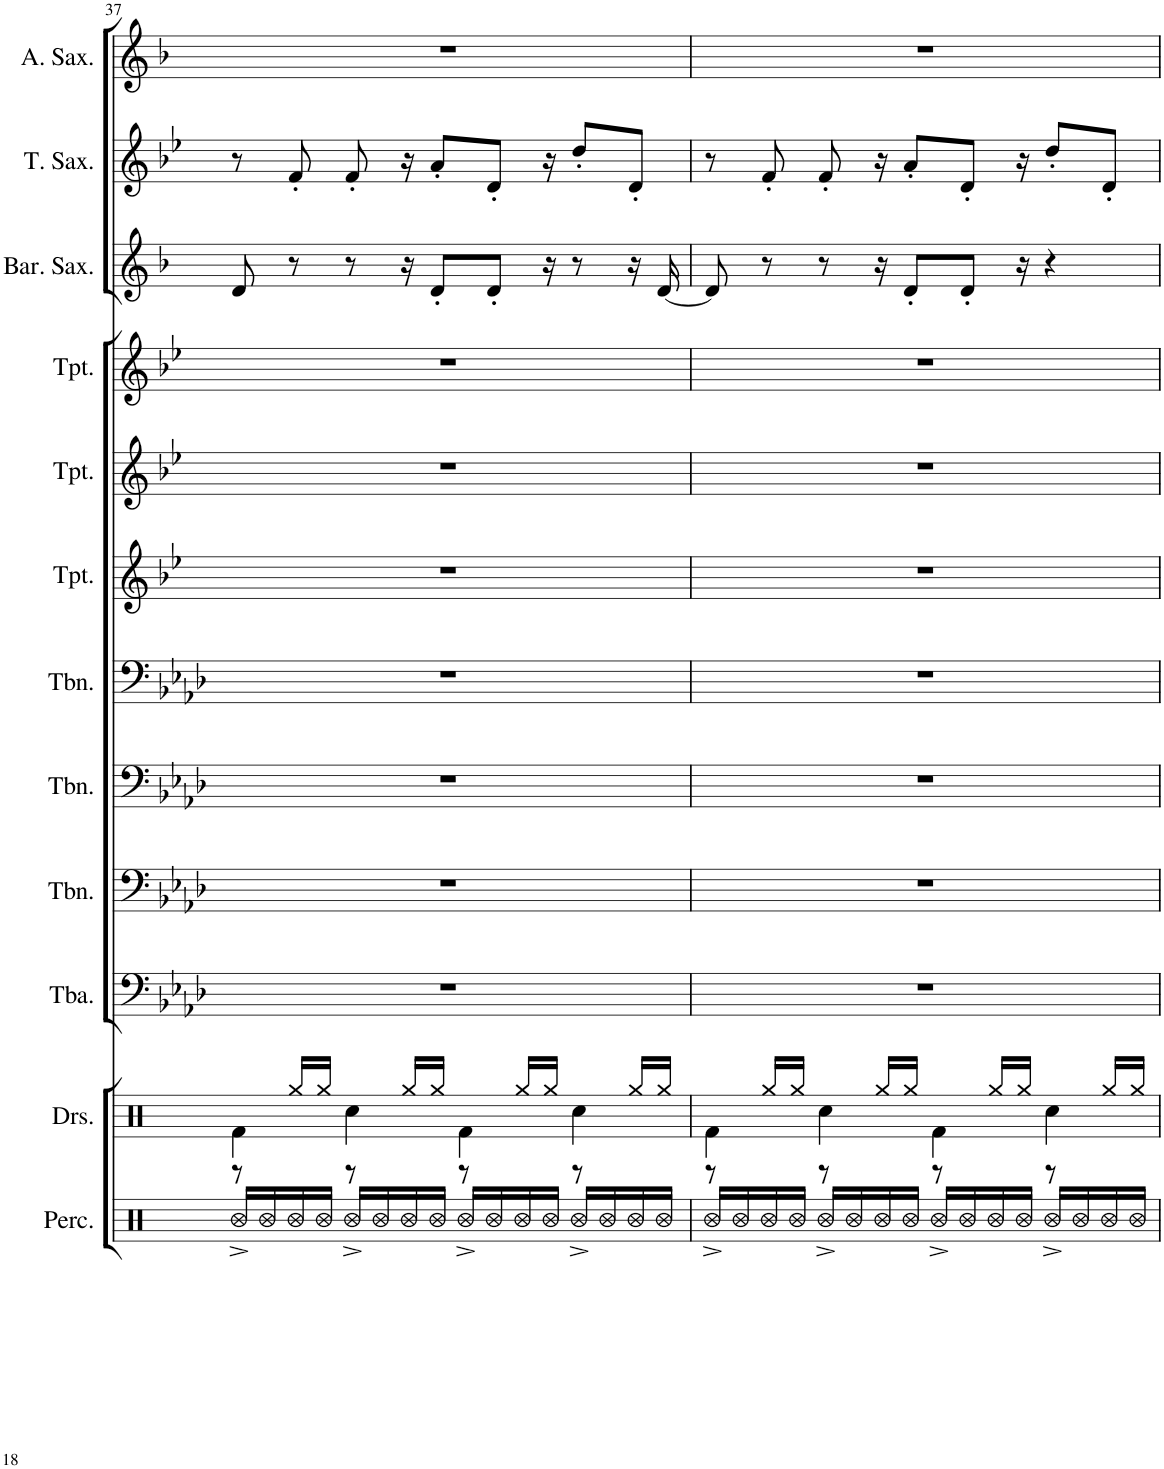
**kern	**kern	**kern	**kern	**kern	**kern	**kern	**kern	**kern	**kern	**kern	**kern
*part12	*part11	*part10	*part9	*part8	*part7	*part6	*part5	*part4	*part3	*part2	*part1
*staff12	*staff11	*staff10	*staff9	*staff8	*staff7	*staff6	*staff5	*staff4	*staff3	*staff2	*staff1
*I"Percussion	*I"Drumset	*I"Tuba	*I"Trombone	*I"Trombone	*I"Trombone	*I"Trumpet	*I"Trumpet	*I"Trumpet	*I"Baritone Saxophone	*I"Tenor Saxophone	*I"Alto Saxophone
*I'Perc.	*I'Drs.	*I'Tba.	*I'Tbn.	*I'Tbn.	*I'Tbn.	*I'Tpt.	*I'Tpt.	*I'Tpt.	*I'Bar. Sax.	*I'T. Sax.	*I'A. Sax.
!!LO:PB:g=z
*clefX	*clefX	*clefF4	*clefF4	*clefF4	*clefF4	*clefG2	*clefG2	*clefG2	*clefG2	*clefG2	*clefG2
*	*	*	*	*	*	*Trd1c2	*Trd1c2	*Trd1c2	*Trd12c21	*Trd8c14	*Trd5c9
*k[]	*k[]	*k[b-e-a-d-]	*k[b-e-a-d-]	*k[b-e-a-d-]	*k[b-e-a-d-]	*k[b-e-]	*k[b-e-]	*k[b-e-]	*k[b-]	*k[b-e-]	*k[b-]
*M4/4	*M4/4	*M4/4	*M4/4	*M4/4	*M4/4	*M4/4	*M4/4	*M4/4	*M4/4	*M4/4	*M4/4
=37	=37	=37	=37	=37	=37	=37	=37	=37	=37	=37	=37
*	*^	*	*	*	*	*	*	*	*	*	*
16R^/LL	4Rf\	8r	1r	1r	1r	1r	1r	1r	1r	8d/	8r	1r
16R/	.	.	.	.	.	.	.	.	.	.	.	.
16R/	.	16Rgg/LL	.	.	.	.	.	.	.	8r	8f'/	.
16R/JJ	.	16Rgg/JJ	.	.	.	.	.	.	.	.	.	.
16R^/LL	4Rcc\	8r	.	.	.	.	.	.	.	8r	8f'/	.
16R/	.	.	.	.	.	.	.	.	.	.	.	.
16R/	.	16Rgg/LL	.	.	.	.	.	.	.	16r	16r	.
16R/JJ	.	16Rgg/JJ	.	.	.	.	.	.	.	8d'/L	8a'/L	.
16R^/LL	4Rf\	8r	.	.	.	.	.	.	.	.	.	.
16R/	.	.	.	.	.	.	.	.	.	8d'/J	8d'/J	.
16R/	.	16Rgg/LL	.	.	.	.	.	.	.	.	.	.
16R/JJ	.	16Rgg/JJ	.	.	.	.	.	.	.	16r	16r	.
16R^/LL	4Rcc\	8r	.	.	.	.	.	.	.	8r	8dd'/L	.
16R/	.	.	.	.	.	.	.	.	.	.	.	.
16R/	.	16Rgg/LL	.	.	.	.	.	.	.	16r	8d'/J	.
16R/JJ	.	16Rgg/JJ	.	.	.	.	.	.	.	[16d/	.	.
=38	=38	=38	=38	=38	=38	=38	=38	=38	=38	=38	=38	=38
16R^/LL	4Rf\	8r	1r	1r	1r	1r	1r	1r	1r	8d/]	8r	1r
16R/	.	.	.	.	.	.	.	.	.	.	.	.
16R/	.	16Rgg/LL	.	.	.	.	.	.	.	8r	8f'/	.
16R/JJ	.	16Rgg/JJ	.	.	.	.	.	.	.	.	.	.
16R^/LL	4Rcc\	8r	.	.	.	.	.	.	.	8r	8f'/	.
16R/	.	.	.	.	.	.	.	.	.	.	.	.
16R/	.	16Rgg/LL	.	.	.	.	.	.	.	16r	16r	.
16R/JJ	.	16Rgg/JJ	.	.	.	.	.	.	.	8d'/L	8a'/L	.
16R^/LL	4Rf\	8r	.	.	.	.	.	.	.	.	.	.
16R/	.	.	.	.	.	.	.	.	.	8d'/J	8d'/J	.
16R/	.	16Rgg/LL	.	.	.	.	.	.	.	.	.	.
16R/JJ	.	16Rgg/JJ	.	.	.	.	.	.	.	16r	16r	.
16R^/LL	4Rcc\	8r	.	.	.	.	.	.	.	4r	8dd'/L	.
16R/	.	.	.	.	.	.	.	.	.	.	.	.
16R/	.	16Rgg/LL	.	.	.	.	.	.	.	.	8d'/J	.
16R/JJ	.	16Rgg/JJ	.	.	.	.	.	.	.	.	.	.
*	*v	*v	*	*	*	*	*	*	*	*	*	*
=	=	=	=	=	=	=	=	=	=	=	=
*-	*-	*-	*-	*-	*-	*-	*-	*-	*-	*-	*-
